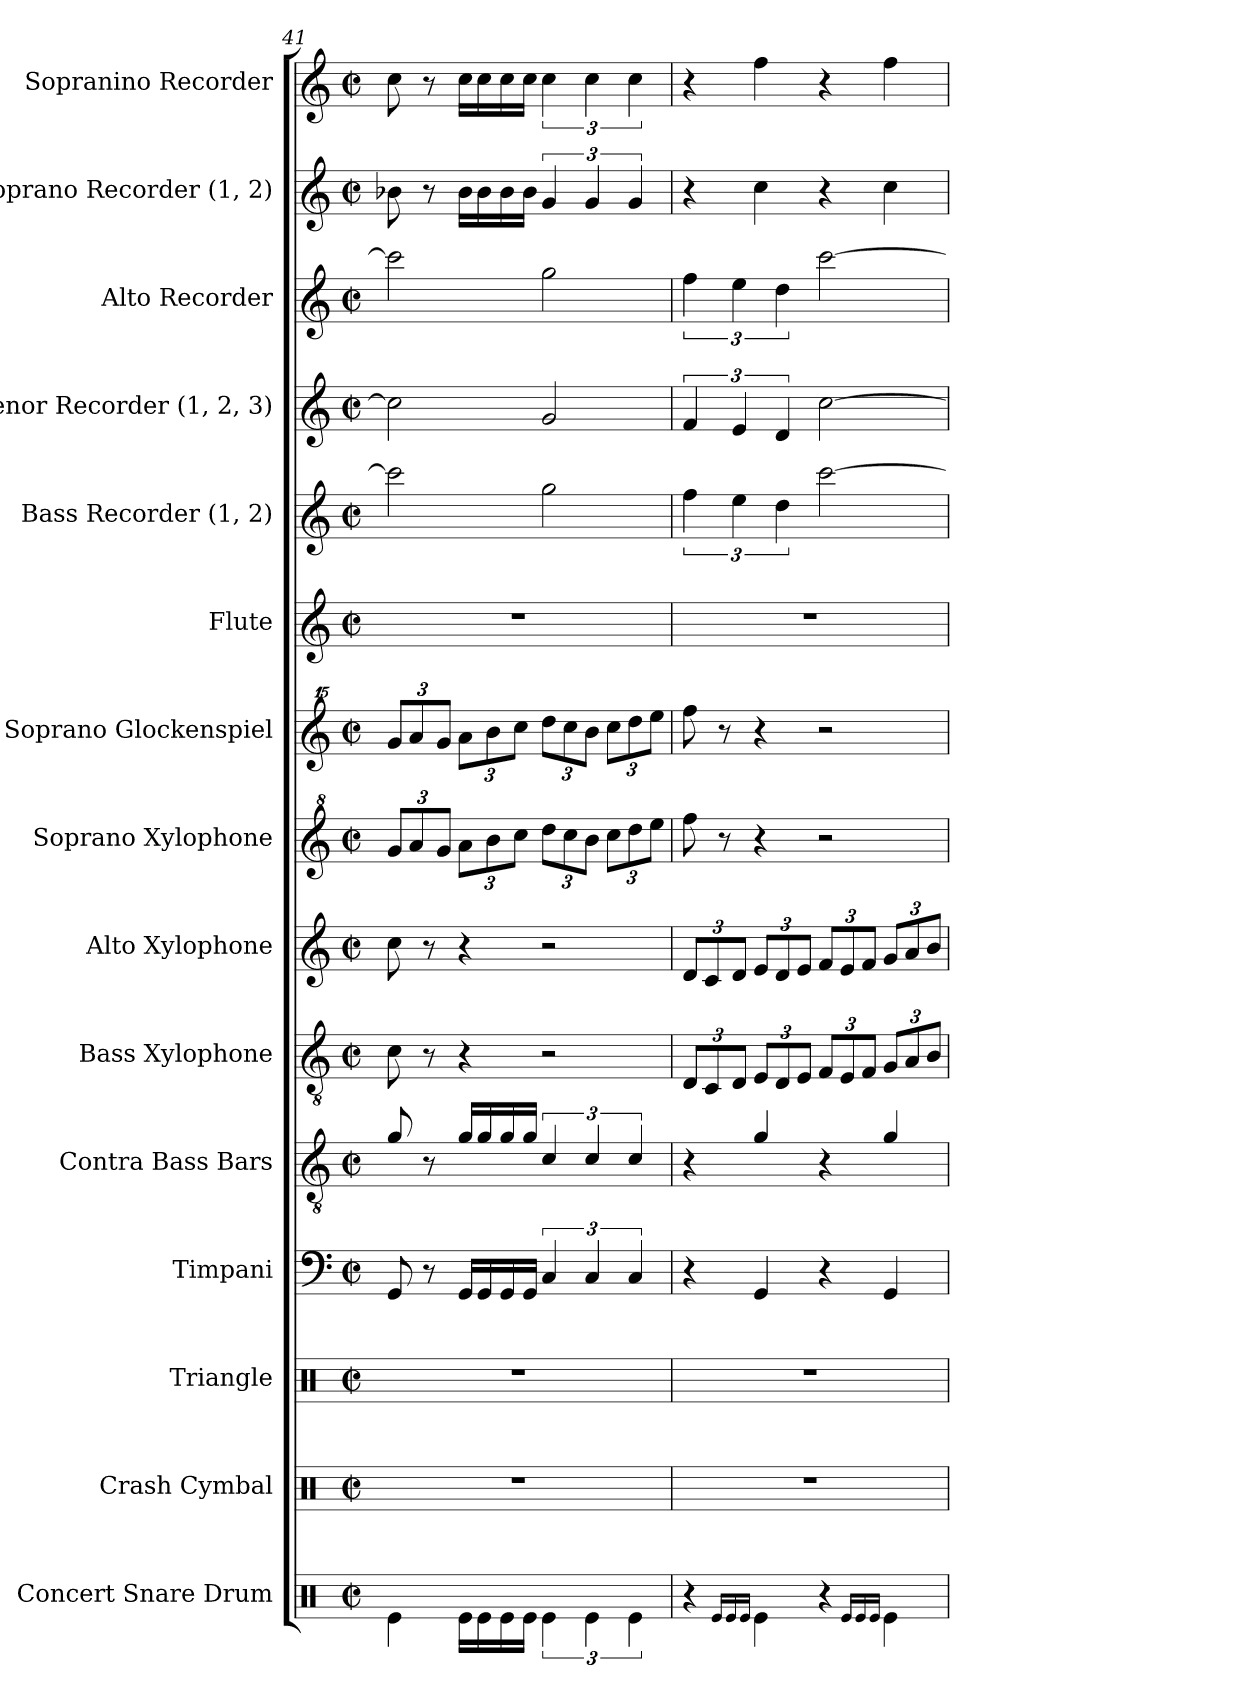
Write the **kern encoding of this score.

**kern	**kern	**kern	**kern	**kern	**kern	**kern	**kern	**kern	**kern	**kern	**kern	**kern	**kern	**kern
*part15	*part14	*part13	*part12	*part11	*part10	*part9	*part8	*part7	*part6	*part5	*part4	*part3	*part2	*part1
*staff15	*staff14	*staff13	*staff12	*staff11	*staff10	*staff9	*staff8	*staff7	*staff6	*staff5	*staff4	*staff3	*staff2	*staff1
*I"Concert Snare Drum	*I"Crash Cymbal	*I"Triangle	*I"Timpani	*I"Contra  Bass  Bars	*I"Bass  Xylophone	*I"Alto  Xylophone	*I"Soprano  Xylophone	*I"Soprano  Glockenspiel	*I"Flute	*I"Bass  Recorder (1, 2)	*I"Tenor  Recorder (1, 2, 3)	*I"Alto  Recorder	*I"Soprano  Recorder (1, 2)	*I"Sopranino  Recorder
*I'Con. Sn.	*I'Cr. Cym.	*I'Trgl.	*I'Timp.	*I'CBB	*I'BX	*I'AX	*I'SX	*I'SG	*I'Fl.	*I'B. Rec.	*I'T. Rec.	*I'A. Rec.	*I'S. Rec.	*I'So. R
*clefX	*clefX	*clefX	*clefF4	*clefGv2	*clefGv2	*clefG2	*clefG^2	*clefG^^2	*clefG2	*clefG2	*clefG2	*clefG2	*clefG2	*clefG2
*	*	*	*	*ITrd14c24	*	*	*	*	*	*ITrd7c12	*	*	*ITrd-7c-12	*ITrd-7c-12
*k[]	*k[]	*k[]	*k[]	*k[]	*k[]	*k[]	*k[]	*k[]	*k[]	*k[]	*k[]	*k[]	*k[]	*k[]
*M2/2	*M2/2	*M2/2	*M2/2	*M2/2	*M2/2	*M2/2	*M2/2	*M2/2	*M2/2	*M2/2	*M2/2	*M2/2	*M2/2	*M2/2
*met(c|)	*met(c|)	*met(c|)	*met(c|)	*met(c|)	*met(c|)	*met(c|)	*met(c|)	*met(c|)	*met(c|)	*met(c|)	*met(c|)	*met(c|)	*met(c|)	*met(c|)
*	*	*	*	*	*	*	*Xbrackettup	*Xbrackettup	*	*	*	*	*	*
=41	=41	=41	=41	=41	=41	=41	=41	=41	=41	=41	=41	=41	=41	=41
4Re\	1r	1r	8GG/	8GG/	8c\	8cc\	12gg/L	12ggg/L	1r	2cc\]	2cc\]	2ccc\]	8bb-X\	8ccc\
.	.	.	.	.	.	.	12aa/	12aaa/	.	.	.	.	.	.
.	.	.	8r	8r	8r	8r	.	.	.	.	.	.	8r	8r
.	.	.	.	.	.	.	12gg/J	12ggg/J	.	.	.	.	.	.
16Re\LL	.	.	16GG/LL	16GG/LL	4r	4r	12aa\L	12aaa\L	.	.	.	.	16bb-\LL	16ccc\LL
16Re\	.	.	16GG/	16GG/	.	.	.	.	.	.	.	.	16bb-\	16ccc\
.	.	.	.	.	.	.	12bb\	12bbb\	.	.	.	.	.	.
16Re\	.	.	16GG/	16GG/	.	.	.	.	.	.	.	.	16bb-\	16ccc\
.	.	.	.	.	.	.	12ccc\J	12cccc\J	.	.	.	.	.	.
16Re\JJ	.	.	16GG/JJ	16GG/JJ	.	.	.	.	.	.	.	.	16bb-\JJ	16ccc\JJ
6Re\	.	.	6C/	6CC/	2r	2r	12ddd\L	12dddd\L	.	2g\	2g/	2gg\	6gg/	6ccc\
.	.	.	.	.	.	.	12ccc\	12cccc\	.	.	.	.	.	.
6Re\	.	.	6C/	6CC/	.	.	12bb\J	12bbb\J	.	.	.	.	6gg/	6ccc\
.	.	.	.	.	.	.	12ccc\L	12cccc\L	.	.	.	.	.	.
6Re\	.	.	6C/	6CC/	.	.	12ddd\	12dddd\	.	.	.	.	6gg/	6ccc\
.	.	.	.	.	.	.	12eee\J	12eeee\J	.	.	.	.	.	.
=42	=42	=42	=42	=42	=42	=42	=42	=42	=42	=42	=42	=42	=42	=42
*	*	*	*	*	*Xbrackettup	*Xbrackettup	*	*	*	*	*	*	*	*
4r	1r	1r	4r	4r	12D/L	12d/L	8fff\	8ffff\	1r	6f\	6f/	6ff\	4r	4r
.	.	.	.	.	12C/	12c/	.	.	.	.	.	.	.	.
.	.	.	.	.	.	.	8r	8r	.	.	.	.	.	.
.	.	.	.	.	12D/J	12d/J	.	.	.	6e\	6e/	6ee\	.	.
16qRe/LL	.	.	.	.	.	.	.	.	.	.	.	.	.	.
16qRe/	.	.	.	.	.	.	.	.	.	.	.	.	.	.
16qRe/JJ	.	.	.	.	.	.	.	.	.	.	.	.	.	.
4Re\	.	.	4GG/	4GG/	12E/L	12e/L	4r	4r	.	.	.	.	4ccc\	4fff\
.	.	.	.	.	12D/	12d/	.	.	.	6d\	6d/	6dd\	.	.
.	.	.	.	.	12E/J	12e/J	.	.	.	.	.	.	.	.
4r	.	.	4r	4r	12F/L	12f/L	2r	2r	.	[2cc\	[2cc\	[2ccc\	4r	4r
.	.	.	.	.	12E/	12e/	.	.	.	.	.	.	.	.
.	.	.	.	.	12F/J	12f/J	.	.	.	.	.	.	.	.
16qRe/LL	.	.	.	.	.	.	.	.	.	.	.	.	.	.
16qRe/	.	.	.	.	.	.	.	.	.	.	.	.	.	.
16qRe/JJ	.	.	.	.	.	.	.	.	.	.	.	.	.	.
4Re\	.	.	4GG/	4GG/	12G/L	12g/L	.	.	.	.	.	.	4ccc\	4fff\
.	.	.	.	.	12A/	12a/	.	.	.	.	.	.	.	.
.	.	.	.	.	12B/J	12b/J	.	.	.	.	.	.	.	.
=	=	=	=	=	=	=	=	=	=	=	=	=	=	=
*-	*-	*-	*-	*-	*-	*-	*-	*-	*-	*-	*-	*-	*-	*-
